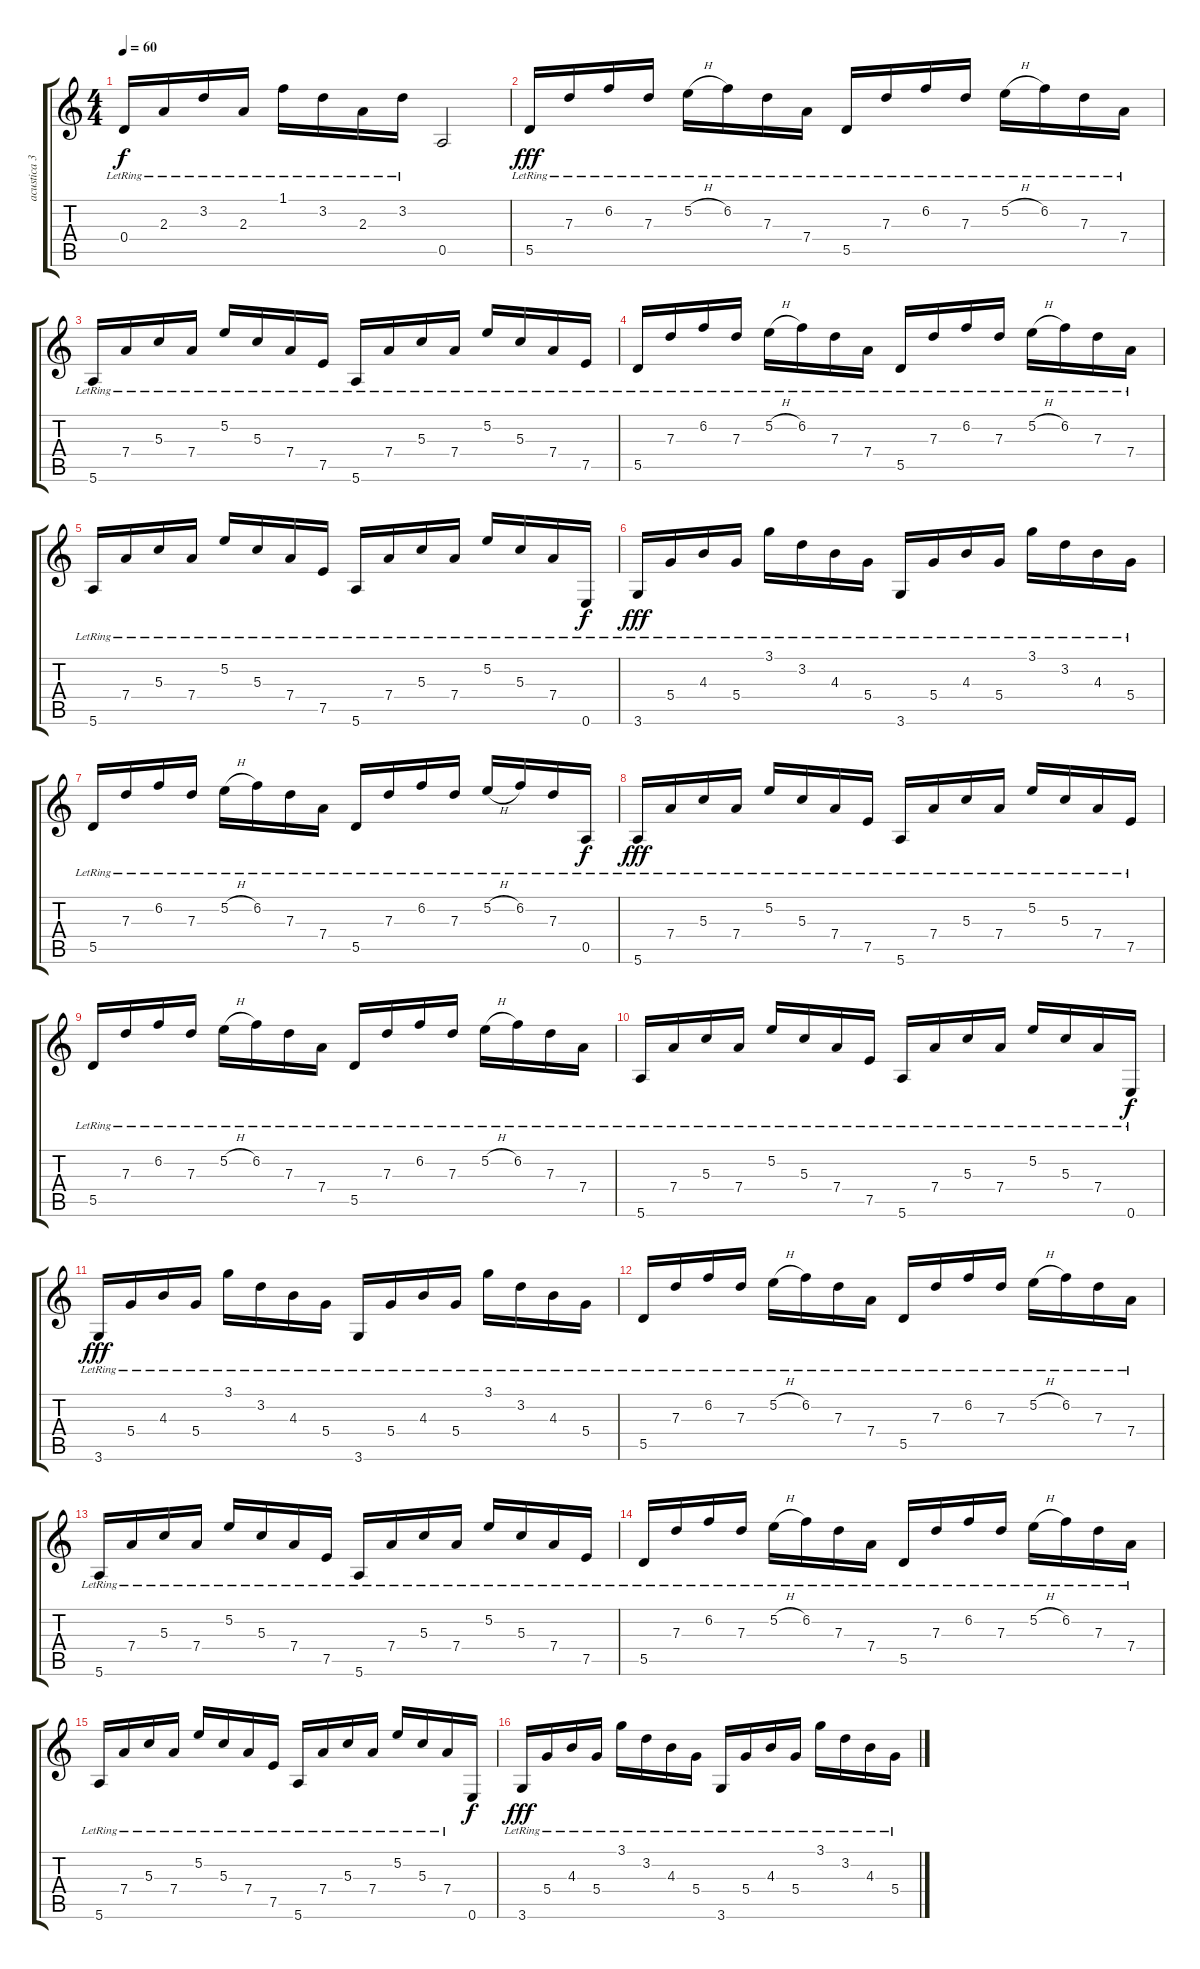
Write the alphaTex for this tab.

\track ("acustica 3" "acustica 3") {instrument acousticguitarnylon}
\staff {score tabs}
\tuning (E4 B3 G3 D3 A2 E2) {hide}
\ts (4 4)
\tempo 60
\clef g2
\ks c
0.4{lr}.16{dy f} 2.3{lr}.16 3.2{lr}.16 2.3{lr}.16 1.1{lr}.16 3.2{lr}.16 2.3{lr}.16 3.2{lr}.16 0.5.2 |
5.5{lr}.16{dy fff} 7.3{lr}.16 6.2{lr}.16 7.3{lr}.16 5.2{h lr}.16 6.2{lr}.16 7.3{lr}.16 7.4{lr}.16 5.5{lr}.16 7.3{lr}.16 6.2{lr}.16 7.3{lr}.16 5.2{h lr}.16 6.2{lr}.16 7.3{lr}.16 7.4{lr}.16 |
5.6{lr}.16 7.4{lr}.16 5.3{lr}.16 7.4{lr}.16 5.2{lr}.16 5.3{lr}.16 7.4{lr}.16 7.5{lr}.16 5.6{lr}.16 7.4{lr}.16 5.3{lr}.16 7.4{lr}.16 5.2{lr}.16 5.3{lr}.16 7.4{lr}.16 7.5{lr}.16 |
5.5{lr}.16 7.3{lr}.16 6.2{lr}.16 7.3{lr}.16 5.2{h lr}.16 6.2{lr}.16 7.3{lr}.16 7.4{lr}.16 5.5{lr}.16 7.3{lr}.16 6.2{lr}.16 7.3{lr}.16 5.2{h lr}.16 6.2{lr}.16 7.3{lr}.16 7.4{lr}.16 |
5.6{lr}.16 7.4{lr}.16 5.3{lr}.16 7.4{lr}.16 5.2{lr}.16 5.3{lr}.16 7.4{lr}.16 7.5{lr}.16 5.6{lr}.16 7.4{lr}.16 5.3{lr}.16 7.4{lr}.16 5.2{lr}.16 5.3{lr}.16 7.4{lr}.16 0.6{lr}.16{dy f} |
3.6{lr}.16{dy fff} 5.4{lr}.16 4.3{lr}.16 5.4{lr}.16 3.1{lr}.16 3.2{lr}.16 4.3{lr}.16 5.4{lr}.16 3.6{lr}.16 5.4{lr}.16 4.3{lr}.16 5.4{lr}.16 3.1{lr}.16 3.2{lr}.16 4.3{lr}.16 5.4{lr}.16 |
5.5{lr}.16 7.3{lr}.16 6.2{lr}.16 7.3{lr}.16 5.2{h lr}.16 6.2{lr}.16 7.3{lr}.16 7.4{lr}.16 5.5{lr}.16 7.3{lr}.16 6.2{lr}.16 7.3{lr}.16 5.2{h lr}.16 6.2{lr}.16 7.3{lr}.16 0.5{lr}.16{dy f} |
5.6{lr}.16{dy fff} 7.4{lr}.16 5.3{lr}.16 7.4{lr}.16 5.2{lr}.16 5.3{lr}.16 7.4{lr}.16 7.5{lr}.16 5.6{lr}.16 7.4{lr}.16 5.3{lr}.16 7.4{lr}.16 5.2{lr}.16 5.3{lr}.16 7.4{lr}.16 7.5{lr}.16 |
5.5{lr}.16 7.3{lr}.16 6.2{lr}.16 7.3{lr}.16 5.2{h lr}.16 6.2{lr}.16 7.3{lr}.16 7.4{lr}.16 5.5{lr}.16 7.3{lr}.16 6.2{lr}.16 7.3{lr}.16 5.2{h lr}.16 6.2{lr}.16 7.3{lr}.16 7.4{lr}.16 |
5.6{lr}.16 7.4{lr}.16 5.3{lr}.16 7.4{lr}.16 5.2{lr}.16 5.3{lr}.16 7.4{lr}.16 7.5{lr}.16 5.6{lr}.16 7.4{lr}.16 5.3{lr}.16 7.4{lr}.16 5.2{lr}.16 5.3{lr}.16 7.4{lr}.16 0.6{lr}.16{dy f} |
3.6{lr}.16{dy fff} 5.4{lr}.16 4.3{lr}.16 5.4{lr}.16 3.1{lr}.16 3.2{lr}.16 4.3{lr}.16 5.4{lr}.16 3.6{lr}.16 5.4{lr}.16 4.3{lr}.16 5.4{lr}.16 3.1{lr}.16 3.2{lr}.16 4.3{lr}.16 5.4{lr}.16 |
5.5{lr}.16 7.3{lr}.16 6.2{lr}.16 7.3{lr}.16 5.2{h lr}.16 6.2{lr}.16 7.3{lr}.16 7.4{lr}.16 5.5{lr}.16 7.3{lr}.16 6.2{lr}.16 7.3{lr}.16 5.2{h lr}.16 6.2{lr}.16 7.3{lr}.16 7.4{lr}.16 |
5.6{lr}.16 7.4{lr}.16 5.3{lr}.16 7.4{lr}.16 5.2{lr}.16 5.3{lr}.16 7.4{lr}.16 7.5{lr}.16 5.6{lr}.16 7.4{lr}.16 5.3{lr}.16 7.4{lr}.16 5.2{lr}.16 5.3{lr}.16 7.4{lr}.16 7.5{lr}.16 |
5.5{lr}.16 7.3{lr}.16 6.2{lr}.16 7.3{lr}.16 5.2{h lr}.16 6.2{lr}.16 7.3{lr}.16 7.4{lr}.16 5.5{lr}.16 7.3{lr}.16 6.2{lr}.16 7.3{lr}.16 5.2{h lr}.16 6.2{lr}.16 7.3{lr}.16 7.4{lr}.16 |
5.6{lr}.16 7.4{lr}.16 5.3{lr}.16 7.4{lr}.16 5.2{lr}.16 5.3{lr}.16 7.4{lr}.16 7.5{lr}.16 5.6{lr}.16 7.4{lr}.16 5.3{lr}.16 7.4{lr}.16 5.2{lr}.16 5.3{lr}.16 7.4{lr}.16 0.6.16{dy f} |
3.6{lr}.16{dy fff} 5.4{lr}.16 4.3{lr}.16 5.4{lr}.16 3.1{lr}.16 3.2{lr}.16 4.3{lr}.16 5.4{lr}.16 3.6{lr}.16 5.4{lr}.16 4.3{lr}.16 5.4{lr}.16 3.1{lr}.16 3.2{lr}.16 4.3{lr}.16 5.4{lr}.16
